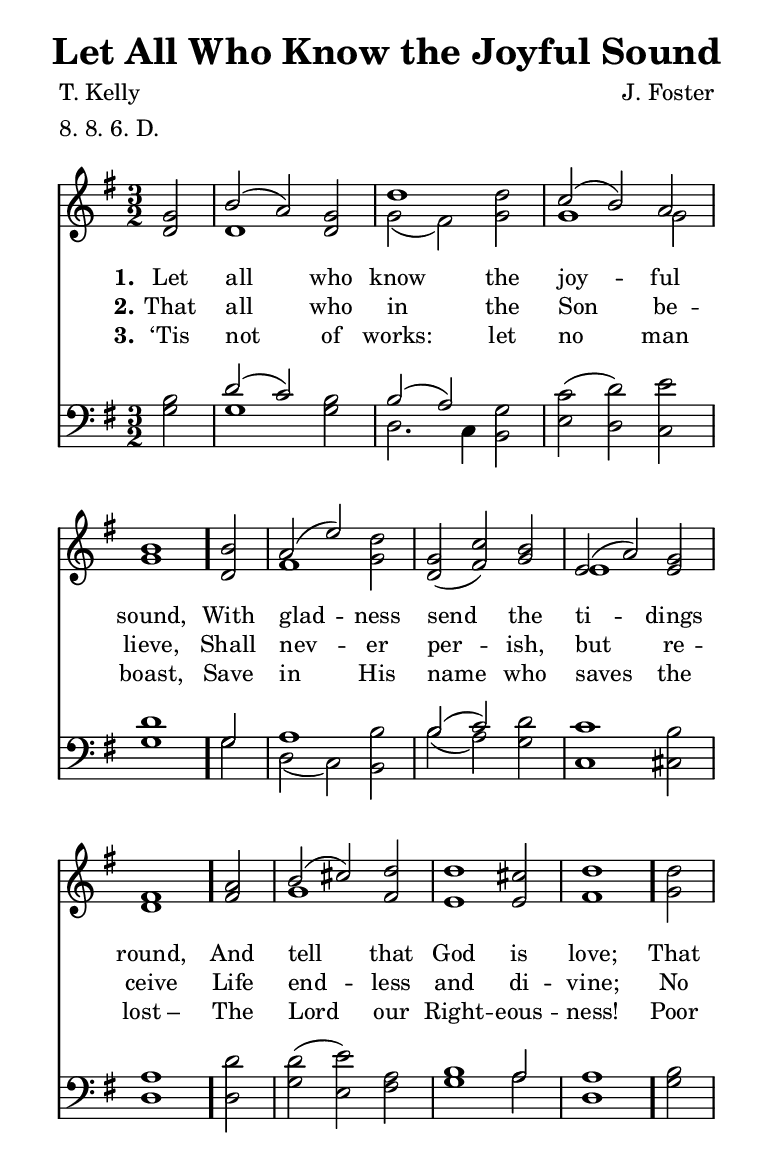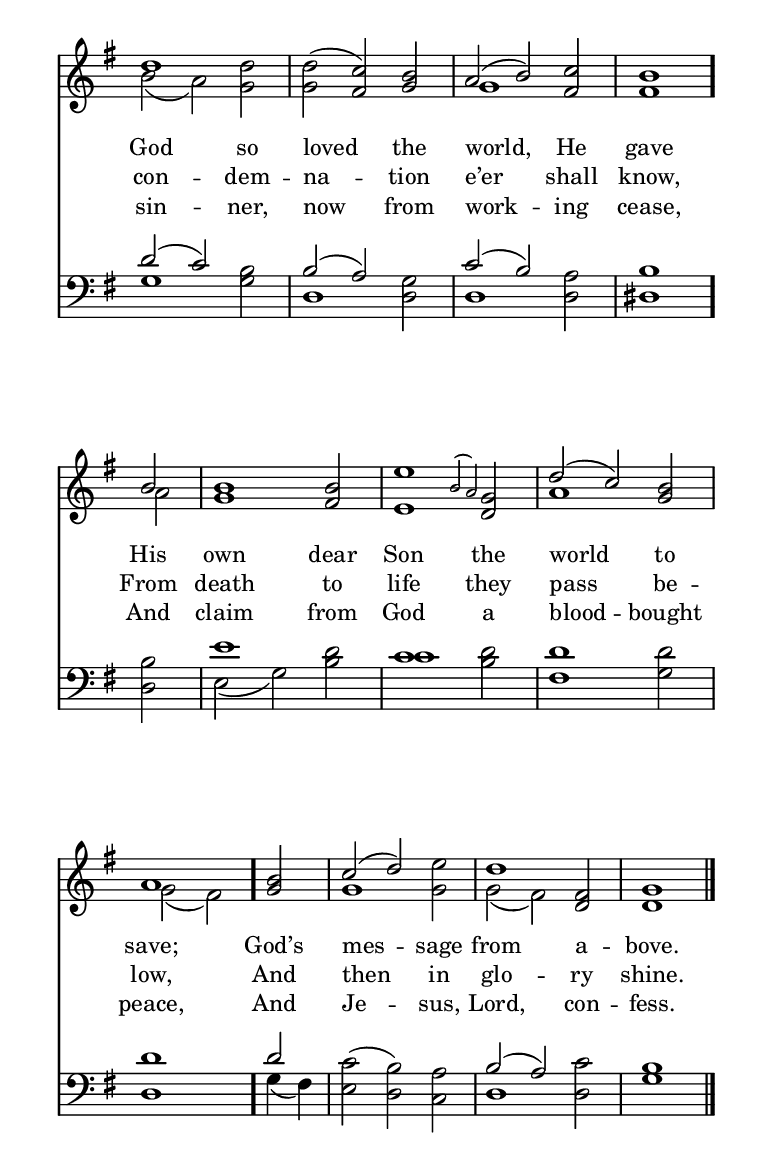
\include "common/global.ily"
\paper {
  \include "common/paper.ily"
  systems-per-page = ##f
  system-count = #(cond (is-eogsized 3) (#t #f))
  score-markup-spacing.padding = 3
  score-markup-spacing.basic-distance = 3
}

\header{
  %gospel
  hymnnumber = "100"
  title = "Let All Who Know the Joyful Sound"
  tunename = "Pembroke"
  meter = "8. 8. 6. D."
  poet = "T. Kelly"
  composer = "J. Foster"
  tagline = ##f
}

% for fermata in MIDI
ta = { \tempo 2=100 }
tb = { \tempo 2=50 }

global = {
  \include "common/overrides.ily"
  \override Staff.TimeSignature.style = #'numbered
  \time 3/2
  \override Score.MetronomeMark.transparent = ##t % hide all fermata changes too
  \ta
  \key g \major
  \partial 2
  \autoBeamOff
}

notesSoprano = {
\global
\relative c'' {

  g2 | b( a) g | d'1 d2 | c( b) a | b1
  b2 | a( e') d | g,( c) b | e,( a) g | fis1 \eogbreak
  a2 | b( cis) d | d1 cis2 | d1
  d2 | d1 d2 | d( c) b | a( b) c | b1 \eogbreak
  b2 | b1 b2 | e1 \grace { b2( a2) } g2 | d'( c) b | a1
  b2 | c( d) e | d1 fis,2 | g1

  \bar "|."

}
}

notesAlto = {
\global
\relative e' {

  d2 | d1 d2 | g( fis) g | g1 g2 | g1
  d2 | fis1 g2 | d( fis) g | e1 e2 | d1
  fis2 | g1 fis2 | e1 e2 | fis1
  g2 | b( a) g | g( fis) g | g1 fis2 | fis1
  a2 | g1 fis2 | e1 d2 | a'1 g2 | g( fis)
  g2 | g1 g2 | g( fis) d | d1

}
}

notesTenor = {
\global
\relative a {

  b2 | d( c) b | b( a) g | c( d) e | d1
  g,2 | a1 b2 | b(c) d | c1 b2 | a1
  d2 | d( e) a, | b1 a2 | a1
  b2 | d( c) b | b( a) g | c( b) a | b1
  b2 | e1 d2 | c1 d2 | d1 d2 | d1
  d2 | c( b) a | b( a) c | b1

}
}

notesBass = {
\global
\relative f {

  g2 | g1 g2 | d2. c4 b2 | e( d) c | g'1
  g2 | d( c) b | b'( a) g | c,1 cis2 | d1
  d2 | g( e) fis | g1 a2 | d,1
  g2 | g1 g2 | d1 d2 | d1 d2 | dis1
  dis2 | e( g) b | c1 b2 | fis1 g2 | d1
  g4( fis4) | e2( d) c | d1 d2 | g1

}
}

wordsA = \lyricmode {
\set stanza = "1."

Let all who know the joy -- ful sound, \bar "."
With glad -- ness send the ti -- dings round, \bar "."
And tell that God is love; \bar "."
That God so loved the world, He gave \bar "."
His own dear Son the world to save; \bar "."
God’s mes -- sage from a -- bove. \bar "."

}

wordsB = \lyricmode {
\set stanza = "2."

That all who in the Son be -- lieve,
Shall nev -- er per -- ish, but re -- ceive
Life end -- less and di -- vine;
No con -- dem -- na -- tion e’er shall know,
From death to life they pass be -- low,
And then in glo -- ry shine.

}

wordsC = \lyricmode {
\set stanza = "3."

‘Tis not of works: let no man boast,
Save in His name who saves the lost_–
The Lord our Right -- eous -- ness!
Poor sin -- ner, now from work -- ing cease,
And claim from God a blood -- bought peace,
And Je -- sus, Lord, con -- fess.

}

wordsD = \markuplist {

\line { Let all who know our God rejoice, }
\line { Praise Him in songs with cheerful voice, }
\line { { \hspace #2 } And live to Him alone; }
\line { Let sinners too take up the strain, }
\line { Exalt the Lamb for sinners slain, }
\line { { \hspace #2 } The coming Saviour own. }

}

wordsE = \markuplist {

\line { The Spirit and the bride say, Come! }
\line { Let him that heareth, too, say, Come! }
\line { { \hspace #2 } Whoever thirsts may come; }
\line { Water of life is freely given }
\line { Till Christ the Lord descends from heaven; }
\line { { \hspace #2 } Lord Jesus, quickly come! }

}

\score {
  \context ChoirStaff <<
    \context Staff = upper <<
      \set Staff.autoBeaming = ##f
      \set ChoirStaff.systemStartDelimiter = #'SystemStartBar
      \set ChoirStaff.printPartCombineTexts = ##f
      \partcombine #'(2 . 9) \notesSoprano \notesAlto
      \context NullVoice = sopranos { \voiceOne << \notesSoprano >> }
      \context Lyrics = one   \lyricsto sopranos \wordsA
      \context Lyrics = two   \lyricsto sopranos \wordsB
      \context Lyrics = three \lyricsto sopranos \wordsC
    >>
    \context Staff = men <<
      \set Staff.autoBeaming = ##f
      \clef bass
      \set ChoirStaff.printPartCombineTexts = ##f
      \partcombine #'(2 . 9) \notesTenor \notesBass
    >>
  >>
  \layout {
    \include "common/layout.ily"
  }
  \midi{
    \include "common/midi.ily"
  }
}

\markup { \fill-line { \column {
  \line{ \bold 4 \column { \wordsD } } \combine \null \vspace #0.4
  \line{ \bold 5 \column { \wordsE } } \combine \null \vspace #0.4
} } }

\version "2.19.49"  % necessary for upgrading to future LilyPond versions.

% vi:set et ts=2 sw=2 ai nocindent syntax=lilypond:
